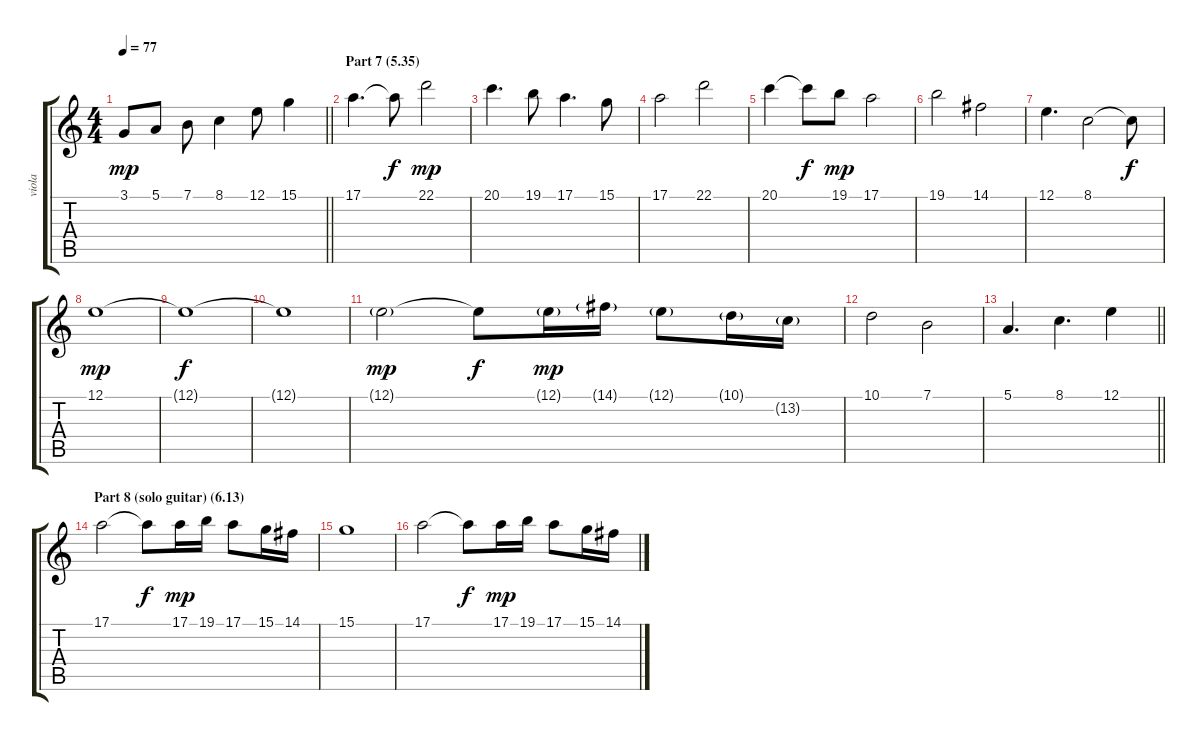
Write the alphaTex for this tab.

\track ("viola" "viola") {instrument viola}
\staff {score tabs}
\tuning (E4 B3 G3 D3 A2 E2) {hide}
\ts (4 4)
\tempo 77
\clef g2
\barLineRight lightlight
\ks c
3.1.8{dy mp} 5.1.8 7.1.8 8.1.4 12.1.8 15.1.4 |
\section ("" "Part 7 (5.35)")
17.1.4{d} 17.1{t}.8{dy f} 22.1.2{dy mp} |
20.1.4{d} 19.1.8 17.1.4{d} 15.1.8 |
17.1.2 22.1.2 |
20.1.4 20.1{t}.8{dy f} 19.1.8{dy mp} 17.1.2 |
19.1.2 14.1.2 |
12.1.4{d} 8.1.2 8.1{t}.8{dy f} |
12.1.1{dy mp} |
12.1{t}.1{dy f} |
12.1{t}.1 |
12.1{g}.2{dy mp} 12.1{t}.8{dy f} 12.1{g}.16{dy mp} 14.1{g}.16 12.1{g}.8 10.1{g}.16 13.2{g}.16 |
10.1.2 7.1.2 |
\barLineRight lightlight
5.1.4{d} 8.1.4{d} 12.1.4 |
\section ("" "Part 8 (solo guitar) (6.13)")
17.1.2 17.1{t}.8{dy f} 17.1.16{dy mp} 19.1.16 17.1.8 15.1.16 14.1.16 |
15.1.1 |
17.1.2 17.1{t}.8{dy f} 17.1.16{dy mp} 19.1.16 17.1.8 15.1.16 14.1.16
